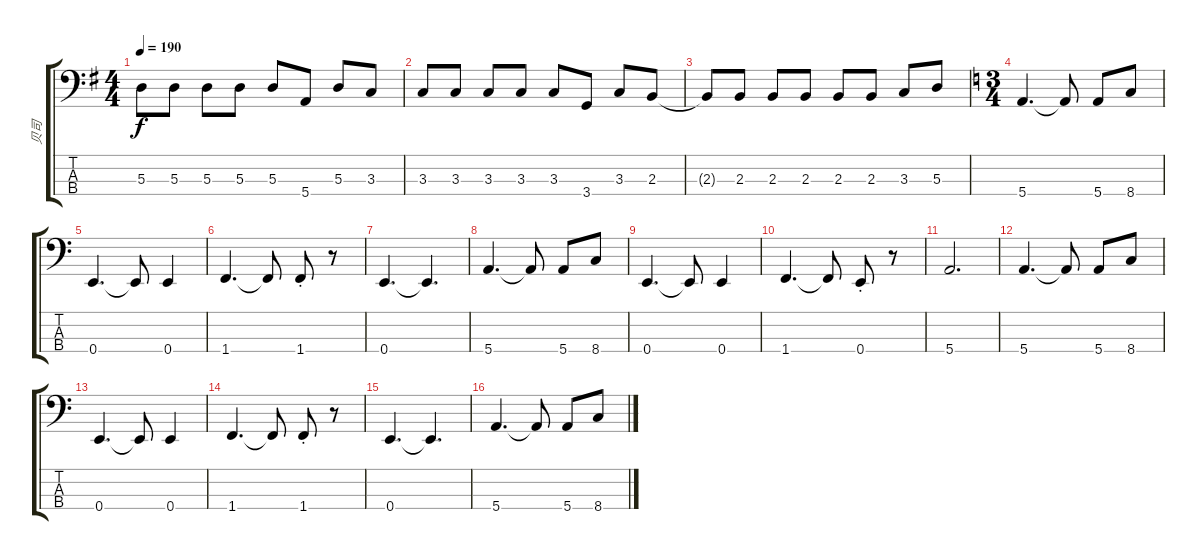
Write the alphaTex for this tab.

\track ("贝司" "贝司") {instrument electricbassfinger}
\staff {score tabs}
\tuning (G2 D2 A1 E1) {hide}
\ts (4 4)
\tempo 190
\clef f4
\ks g
5.3{t}.8{dy f} 5.3.8 5.3.8 5.3.8 5.3.8 5.4.8 5.3.8 3.3.8 |
3.3.8 3.3.8 3.3.8 3.3.8 3.3.8 3.4.8 3.3.8 2.3.8 |
2.3{t}.8 2.3.8 2.3.8 2.3.8 2.3.8 2.3.8 3.3.8 5.3.8 |
\ts (3 4)
\ks c
5.4.4{d} 5.4{t}.8 5.4.8 8.4.8 |
0.4.4{d} 0.4{t}.8 0.4.4 |
1.4.4{d} 1.4{t}.8 1.4{st}.8 r.8 |
0.4.4{d} 0.4{t}.4{d} |
5.4.4{d} 5.4{t}.8 5.4.8 8.4.8 |
0.4.4{d} 0.4{t}.8 0.4.4 |
1.4.4{d} 1.4{t}.8 0.4{st}.8 r.8 |
5.4.2{d} |
5.4.4{d} 5.4{t}.8 5.4.8 8.4.8 |
0.4.4{d} 0.4{t}.8 0.4.4 |
1.4.4{d} 1.4{t}.8 1.4{st}.8 r.8 |
0.4.4{d} 0.4{t}.4{d} |
5.4.4{d} 5.4{t}.8 5.4.8 8.4.8
